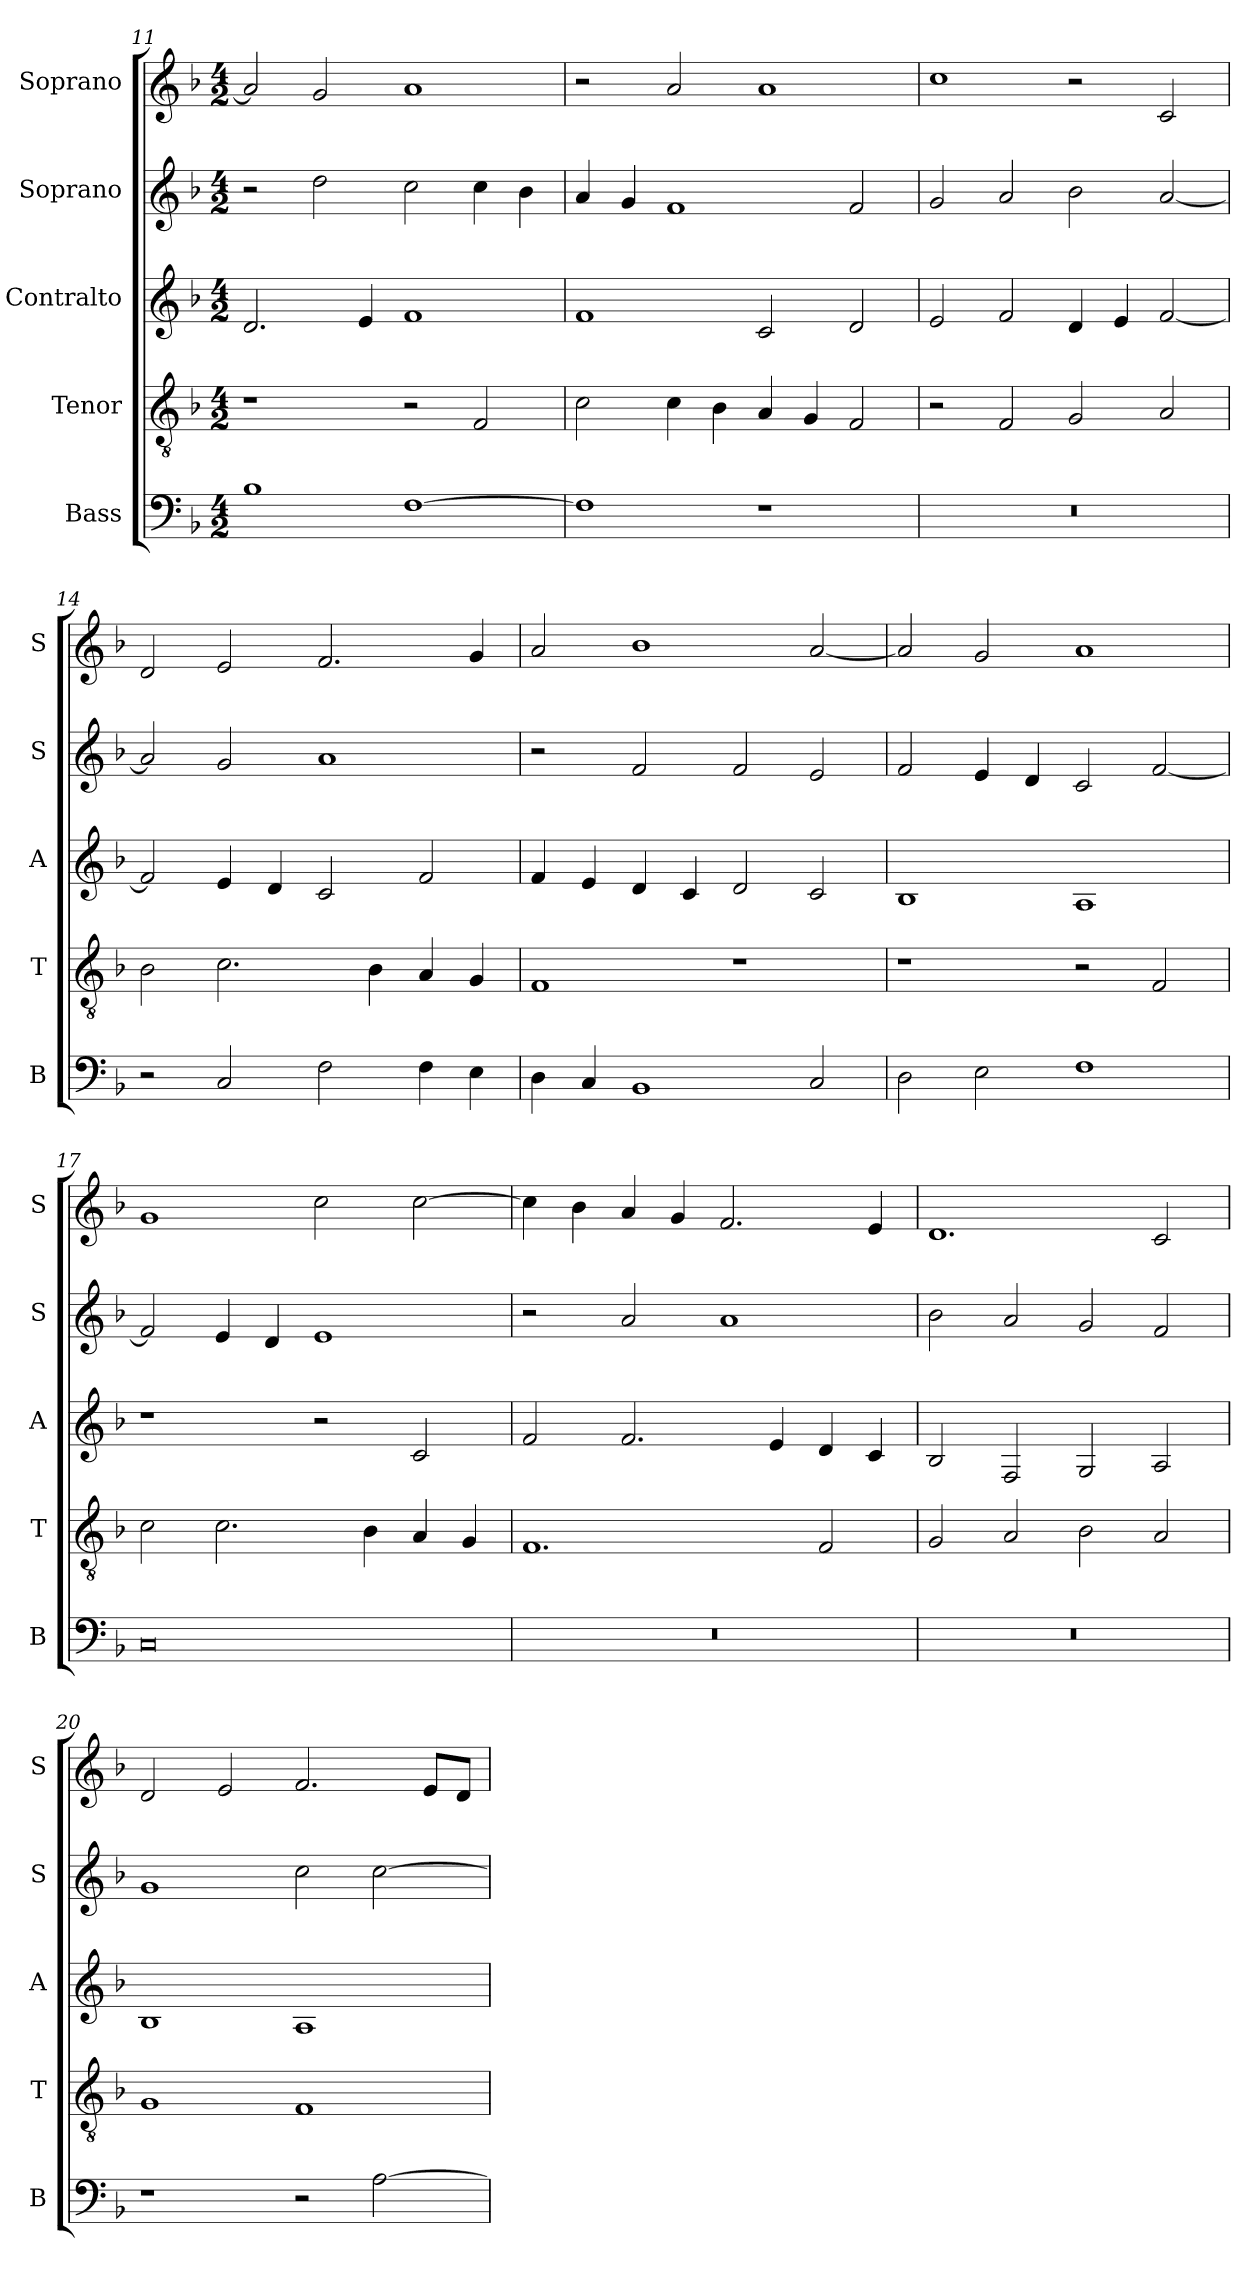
**kern	**kern	**kern	**kern	**kern
*part5	*part4	*part3	*part2	*part1
*staff5	*staff4	*staff3	*staff2	*staff1
*I"Bass	*I"Tenor	*I"Contralto	*I"Soprano	*I"Soprano
*I'B	*I'T	*I'A	*I'S	*I'S
*clefF4	*clefGv2	*clefG2	*clefG2	*clefG2
*k[b-]	*k[b-]	*k[b-]	*k[b-]	*k[b-]
*F:ion	*F:ion	*F:ion	*F:ion	*F:ion
*M4/2	*M4/2	*M4/2	*M4/2	*M4/2
=11	=11	=11	=11	=11
1B-	1r	2.d	2r	2a]
.	.	.	2dd	2g
.	.	4e	.	.
[1F	2r	1f	2cc	1a
.	2F	.	4cc	.
.	.	.	4b-	.
=12	=12	=12	=12	=12
1F]	2c	1f	4a	2r
.	.	.	4g	.
.	4c	.	1f	2a
.	4B-	.	.	.
1r	4A	2c	.	1a
.	4G	.	.	.
.	2F	2d	2f	.
=13	=13	=13	=13	=13
0r	2r	2e	2g	1cc
.	2F	2f	2a	.
.	2G	4d	2b-	2r
.	.	4e	.	.
.	2A	[2f	[2a	2c
=14	=14	=14	=14	=14
2r	2B-	2f]	2a]	2d
2C	2.c	4e	2g	2e
.	.	4d	.	.
2F	.	2c	1a	2.f
.	4B-	.	.	.
4F	4A	2f	.	.
4E	4G	.	.	4g
=15	=15	=15	=15	=15
4D	1F	4f	2r	2a
4C	.	4e	.	.
1BB-	.	4d	2f	1b-
.	.	4c	.	.
.	1r	2d	2f	.
2C	.	2c	2e	[2a
=16	=16	=16	=16	=16
2D	1r	1B-	2f	2a]
2E	.	.	4e	2g
.	.	.	4d	.
1F	2r	1A	2c	1a
.	2F	.	[2f	.
=17	=17	=17	=17	=17
0C	2c	1r	2f]	1g
.	2.c	.	4e	.
.	.	.	4d	.
.	.	2r	1e	2cc
.	4B-	.	.	.
.	4A	2c	.	[2cc
.	4G	.	.	.
=18	=18	=18	=18	=18
0r	1.F	2f	2r	4cc]
.	.	.	.	4b-
.	.	2.f	2a	4a
.	.	.	.	4g
.	.	.	1a	2.f
.	.	4e	.	.
.	2F	4d	.	.
.	.	4c	.	4e
=19	=19	=19	=19	=19
0r	2G	2B-	2b-	1.d
.	2A	2F	2a	.
.	2B-	2G	2g	.
.	2A	2A	2f	2c
=20	=20	=20	=20	=20
1r	1G	1B-	1g	2d
.	.	.	.	2e
2r	1F	1A	2cc	2.f
[2A	.	.	[2cc	.
.	.	.	.	8e/L
.	.	.	.	8d/J
=	=	=	=	=
*-	*-	*-	*-	*-
